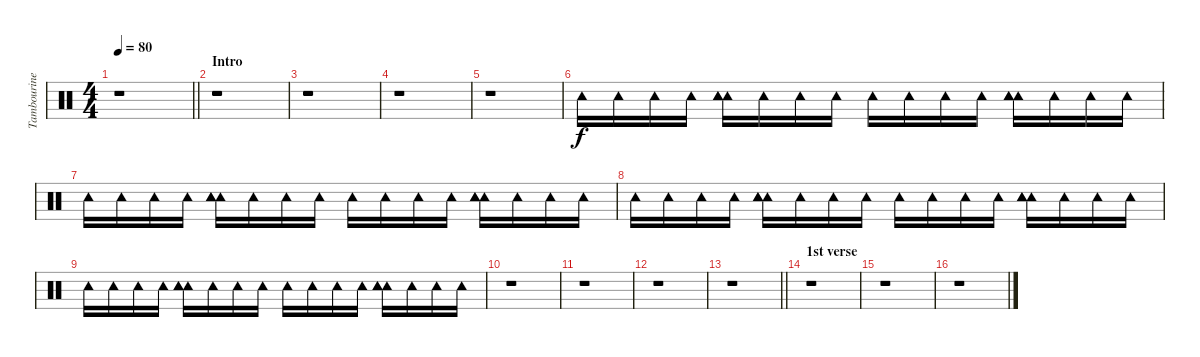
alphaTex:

\track ("Tambourine" "Tambourine") {instrument percussion}
\staff {score}
\articulation defaults
\ts (4 4)
\tempo 80
\clef neutral
\barLineRight lightlight
\ks c
r.1{dy f} |
\section ("" "Intro")
r.1 |
r.1 |
r.1 |
r.1 |
"Tambourine (hit)".16 "Tambourine (hit)".16 "Tambourine (hit)".16 "Tambourine (hit)".16 ("Tambourine (hit)" "Tambourine (hit)" "Tambourine (hit)").16 "Tambourine (hit)".16 "Tambourine (hit)".16 "Tambourine (hit)".16 "Tambourine (hit)".16 "Tambourine (hit)".16 "Tambourine (hit)".16 "Tambourine (hit)".16 ("Tambourine (hit)" "Tambourine (hit)" "Tambourine (hit)").16 "Tambourine (hit)".16 "Tambourine (hit)".16 "Tambourine (hit)".16 |
"Tambourine (hit)".16 "Tambourine (hit)".16 "Tambourine (hit)".16 "Tambourine (hit)".16 ("Tambourine (hit)" "Tambourine (hit)" "Tambourine (hit)").16 "Tambourine (hit)".16 "Tambourine (hit)".16 "Tambourine (hit)".16 "Tambourine (hit)".16 "Tambourine (hit)".16 "Tambourine (hit)".16 "Tambourine (hit)".16 ("Tambourine (hit)" "Tambourine (hit)" "Tambourine (hit)").16 "Tambourine (hit)".16 "Tambourine (hit)".16 "Tambourine (hit)".16 |
"Tambourine (hit)".16 "Tambourine (hit)".16 "Tambourine (hit)".16 "Tambourine (hit)".16 ("Tambourine (hit)" "Tambourine (hit)" "Tambourine (hit)").16 "Tambourine (hit)".16 "Tambourine (hit)".16 "Tambourine (hit)".16 "Tambourine (hit)".16 "Tambourine (hit)".16 "Tambourine (hit)".16 "Tambourine (hit)".16 ("Tambourine (hit)" "Tambourine (hit)" "Tambourine (hit)").16 "Tambourine (hit)".16 "Tambourine (hit)".16 "Tambourine (hit)".16 |
"Tambourine (hit)".16 "Tambourine (hit)".16 "Tambourine (hit)".16 "Tambourine (hit)".16 ("Tambourine (hit)" "Tambourine (hit)" "Tambourine (hit)").16 "Tambourine (hit)".16 "Tambourine (hit)".16 "Tambourine (hit)".16 "Tambourine (hit)".16 "Tambourine (hit)".16 "Tambourine (hit)".16 "Tambourine (hit)".16 ("Tambourine (hit)" "Tambourine (hit)" "Tambourine (hit)").16 "Tambourine (hit)".16 "Tambourine (hit)".16 "Tambourine (hit)".16 |
r.1 |
r.1 |
r.1 |
\barLineRight lightlight
r.1 |
\section ("" "1st verse")
r.1 |
r.1 |
r.1
